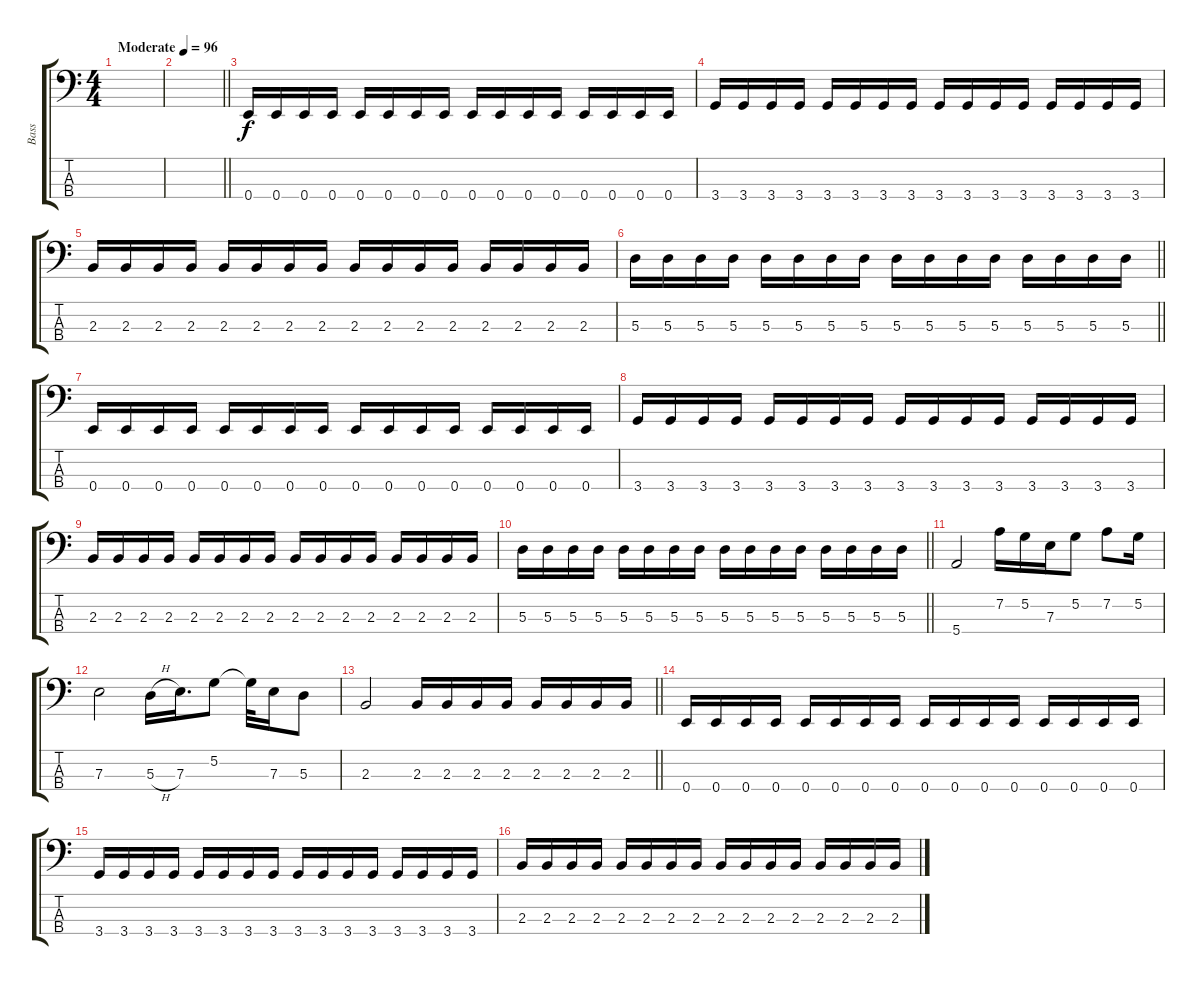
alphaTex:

\track ("Bass" "Bass") {instrument electricbasspick}
\staff {score tabs}
\tuning (G2 D2 A1 E1) {hide}
\ts (4 4)
\tempo (96 "Moderate")
\clef f4
\ks c
|
\barLineRight lightlight
|
0.4.16 0.4.16 0.4.16 0.4.16 0.4.16 0.4.16 0.4.16 0.4.16 0.4.16 0.4.16 0.4.16 0.4.16 0.4.16 0.4.16 0.4.16 0.4.16 |
3.4.16 3.4.16 3.4.16 3.4.16 3.4.16 3.4.16 3.4.16 3.4.16 3.4.16 3.4.16 3.4.16 3.4.16 3.4.16 3.4.16 3.4.16 3.4.16 |
2.3.16 2.3.16 2.3.16 2.3.16 2.3.16 2.3.16 2.3.16 2.3.16 2.3.16 2.3.16 2.3.16 2.3.16 2.3.16 2.3.16 2.3.16 2.3.16 |
\barLineRight lightlight
5.3.16 5.3.16 5.3.16 5.3.16 5.3.16 5.3.16 5.3.16 5.3.16 5.3.16 5.3.16 5.3.16 5.3.16 5.3.16 5.3.16 5.3.16 5.3.16 |
0.4.16 0.4.16 0.4.16 0.4.16 0.4.16 0.4.16 0.4.16 0.4.16 0.4.16 0.4.16 0.4.16 0.4.16 0.4.16 0.4.16 0.4.16 0.4.16 |
3.4.16 3.4.16 3.4.16 3.4.16 3.4.16 3.4.16 3.4.16 3.4.16 3.4.16 3.4.16 3.4.16 3.4.16 3.4.16 3.4.16 3.4.16 3.4.16 |
2.3.16 2.3.16 2.3.16 2.3.16 2.3.16 2.3.16 2.3.16 2.3.16 2.3.16 2.3.16 2.3.16 2.3.16 2.3.16 2.3.16 2.3.16 2.3.16 |
\barLineRight lightlight
5.3.16 5.3.16 5.3.16 5.3.16 5.3.16 5.3.16 5.3.16 5.3.16 5.3.16 5.3.16 5.3.16 5.3.16 5.3.16 5.3.16 5.3.16 5.3.16 |
5.4.2 7.2.16 5.2.16 7.3.16 5.2.8 7.2.8 5.2.16 |
7.3.2 5.3{h}.16 7.3.16{d} 5.2.8 5.2{t}.32 7.3.16 5.3.8 |
\barLineRight lightlight
2.3.2 2.3.16 2.3.16 2.3.16 2.3.16 2.3.16 2.3.16 2.3.16 2.3.16 |
0.4.16 0.4.16 0.4.16 0.4.16 0.4.16 0.4.16 0.4.16 0.4.16 0.4.16 0.4.16 0.4.16 0.4.16 0.4.16 0.4.16 0.4.16 0.4.16 |
3.4.16 3.4.16 3.4.16 3.4.16 3.4.16 3.4.16 3.4.16 3.4.16 3.4.16 3.4.16 3.4.16 3.4.16 3.4.16 3.4.16 3.4.16 3.4.16 |
2.3.16 2.3.16 2.3.16 2.3.16 2.3.16 2.3.16 2.3.16 2.3.16 2.3.16 2.3.16 2.3.16 2.3.16 2.3.16 2.3.16 2.3.16 2.3.16
